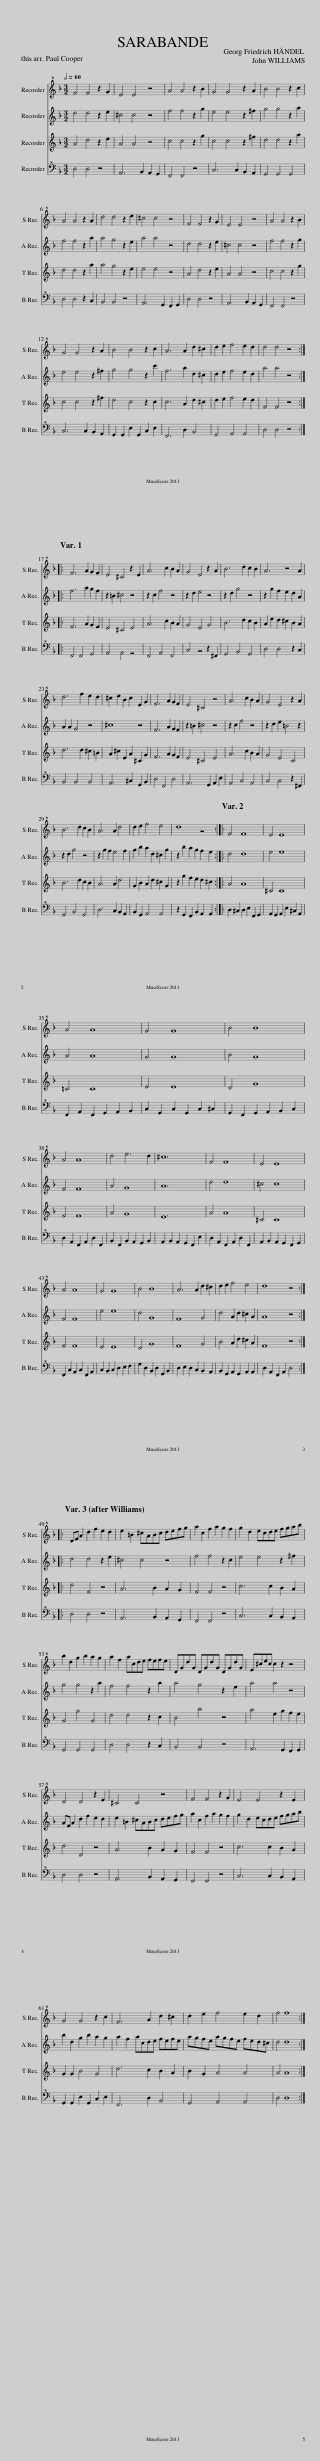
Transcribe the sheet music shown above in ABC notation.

X:1
%%score 1 2 3 4
L:1/8
Q:1/2=60
M:3/2
I:linebreak $
K:F
V:1 treble+8
V:2 treble
V:3 treble
V:4 bass+8
V:1
 F4 F4 z2 G2 | E4 E4 z4 | A4 A4 z2 B2 | G4 G4 z2 A2 | B4 B4 z2 c2 |$ %5
 A4 A4 z2 A2 | d4 d4 z2 e2 | ^c4 c4 z4 | F4 F4 z2 G2 | E4 E4 z4 | %10
 A4 A4 z2 B2 |$ G4 G4 z2 A2 | B4 B4 z2 c2 | A6 A2 d2 ^c2 | d2 e2 f4 e2 d2 | %15
 d4 d4 z4 ::$ F6 A2 G2 F2 | E4 ^C4 z2 E2 | A6 c2 B2 A2 | G4 E4 z2 A2 | %20
 B6 d2 c2 B2 | A6 z4 A2 |$ d6 f2 e2 d2 | ^c2 e2 B2 c2 E2 G2 | F6 A2 G2 F2 | %25
 E4 ^C4 z4 | A6 c2 B2 A2 | G4 E4 z2 A2 |$ B6 d2 c2 B2 | A6 A2 d4 | %30
 d2 e2 f4 e4 | d8 z4 :: F4 F8 | E4 E8 |$ A4 A8 | %35
 G4 G8 | B4 B8 |$ A4 A8 | d4 e6 d2 | ^c12 | %40
 F4 F8 | E4 E8 |$ A4 A8 | G4 G8 | B4 B8 | %45
 A6 A2 d2 ^c2 | d2 e2 f4 e4 | d8 z4 ::$ DF A2 d2 f2 e2 d2 | e2 =B2 ^cABc defg | %50
 a2 c2 f2 a2 g2 f2 | g2 d2 ecde fgab |$ b2 d2 g2 b2 a2 g2 | a2 f2 acde fefe | DGdG DGdG DGdG | %55
 E^cec c2 z2 z4 |$ D4 D4 z2 E2 | ^C4 C4 z4 | F4 F4 z2 G2 | E4 E4 z2 E2 |$ %60
 G4 G4 z2 c2 | F6 A2 d2 ^c2 | d2 e2 f4 e2 d2 | f4 f8 :| %64
V:2
 d4 d4 z2 e2 | ^c4 c4 z4 | f4 f4 z2 g2 | e4 e4 z2 ^f2 | g4 g4 z2 a2 |$ %5
 f4 f4 z2 a2 | a4 g4 z2 e2 | a4 a4 z4 | d4 d4 z2 e2 | ^c4 c4 z4 | %10
 f4 f4 z2 g2 |$ e4 e4 z2 ^f2 | g4 g4 z2 c'2 | f6 a2 d2 ^c2 | d2 e2 f4 e2 d2 | %15
 a4 a4 z4 ::$ f6 a2 g2 f2 | z2 =B2 ^c4 z4 | z2 c2 f4 z4 | z2 d2 e4 z4 | %20
 z2 d2 g4 z4 | z2 g2 f2 e2 d2 A2 |$ A2 A2 G4 z4 | ^c8 z4 | F6 A2 G2 F2 | %25
 z2 =B2 ^c4 z4 | z2 c2 f4 z4 | z2 d2 e2 =B4 z2 |$ z2 d2 g4 z4 | z2 g2 f2 e4 f2 | %30
 g2 b2 a2 d2 ^c2 g2 | z2 b2 a2 g2 f2 e2 :: d4 d8 | e4 e8 |$ A4 A8 | %35
 G4 G8 | B4 G8 |$ F4 F8 | A4 G8 | A12 | %40
 d4 d8 | ^c4 c8 |$ F4 F8 | e4 e8 | d4 G8 | %45
 F8 G4 | d4 A2 d2 ^c2 A2 | A8 z4 ::$ d4 d4 z2 e2 | ^c4 c4 z4 | %50
 f4 f4 z2 c2 | e4 e4 z2 ^f2 |$ g4 g4 z2 a2 | f4 f4 z2 a2 | a4 g4 z2 e2 | %55
 a4 a4 z4 |$ AF A2 d2 f2 e2 d2 | e2 =B2 ^cABc defg | a2 c2 f2 a2 g2 f2 | g2 d2 ecde fgab |$ %60
 b2 d2 g2 b2 a2 g2 | a2 f2 acde fefe | agfe agfe fed^c | d4 d8 :| %64
V:3
 A4 d4 z2 e2 | A4 A4 z4 | c4 c4 z2 g2 | c4 c4 z2 ^f2 | d4 d4 z2 a2 |$ %5
 d4 d4 z2 a2 | a4 g4 z2 e2 | e4 e4 z4 | A4 d4 z2 e2 | A4 A4 z4 | %10
 c4 c4 z2 g2 |$ c4 c4 z2 ^f2 | d4 c4 z2 c2 | c6 A2 d2 ^c2 | d2 e2 f4 e2 d2 | %15
 F4 F4 z4 ::$ F6 A2 G2 F2 | E4 ^C4 E4 | A6 c2 B2 A2 | G4 E4 G4 | %20
 B6 d2 c2 B2 | A2 e2 d2 ^c2 B2 A2 |$ d6 d2 ^c2 =B2 | A2 ^c2 E2 A2 ^C2 G2 | F6 A2 G2 F2 | %25
 E4 ^C4 E4 | A6 c2 B2 A2 | G4 E4 C4 |$ B6 d2 c2 B2 | A6 A2 d4 | %30
 G2 B2 A2 d2 ^c2 G2 | z2 g2 f2 e2 d2 ^c2 :: A4 A8 | ^C4 C8 |$ =C4 C8 | %35
 E4 E8 | D4 G8 |$ F4 F8 | A4 G8 | E12 | %40
 A4 A8 | ^C4 C8 |$ F4 F8 | E4 E8 | D4 G8 | %45
 F8 G4 | B4 A2 d2 ^c2 A2 | F8 z4 ::$ d4 F4 z4 | A6 B2 A2 G2 | %50
 F4 F4 z4 | c6 c2 B2 A2 |$ G4 g4 G4 | d4 d4 z2 c2 | B4 b4 z4 | %55
 a4 e2 g2 f2 e2 |$ d4 D4 z4 | A6 B2 A2 G2 | F4 F4 z4 | c6 c2 B2 A2 |$ %60
 G2 G2 B4 G4 | d6 c2 B2 A2 | B2 G2 A4 A4 | A4 A8 :| %64
V:4
 D,4 D,4 z4 | A,,6 B,,2 A,,2 G,,2 | F,,4 F,,4 z4 | C,6 C,2 B,,2 A,,2 | G,,4 G,,4 G,,4 |$ %5
 D,4 D,4 z2 C,2 | B,,4 B,,4 z4 | A,,6 G,,2 F,,2 G,,2 | D,4 D,4 z4 | A,,6 B,,2 A,,2 G,,2 | %10
 F,,4 F,,4 z4 |$ C,6 C,2 B,,2 A,,2 | G,,2 G,,2 E,2 G,,2 C,2 E,2 | F,,6 D,2 B,,4 | G,,4 A,,4 A,,4 | %15
 D,4 D,4 z4 ::$ F,,4 F,,4 G,,4 | A,,4 A,,4 z4 | F,,4 A,,4 F,,4 | C,4 z4 z2 ^F,,2 | %20
 G,,4 B,,4 G,,4 | D,4 D,4 z2 C,2 |$ B,,4 B,,4 B,,4 | A,,6 ^C,2 G,,2 B,,2 | D,4 F,,4 D,4 | %25
 A,,6 G,,2 A,,2 E,2 | A,,4 C,4 A,,4 | C,4 C,4 z2 ^F,,2 |$ G,,4 B,,4 G,,4 | D,6 C,2 B,,2 A,,2 | %30
 B,,2 G,,2 A,,4 A,,4 | z2 G,,2 F,,2 B,,2 A,,2 A,,2 :: D,2 ^C,2 D,2 E,2 F,,2 G,,2 | A,,2 G,,2 A,,2 E,2 ^C,2 A,,2 |$ F,,2 A,,2 F,,2 G,,2 A,,2 B,,2 | %35
 C,2 G,,2 C,2 G,,2 C,2 ^C,2 | G,,2 F,,2 G,,2 A,,2 B,,2 C,2 |$ D,2 A,,2 F,,2 A,,2 D,2 F,,2 | B,,2 F,,2 B,,2 A,,2 G,,2 B,,2 | A,,2 B,,2 A,,2 G,,2 F,,2 E,2 | %40
 D,2 A,,2 F,,2 A,,2 D,2 F,,2 | A,,2 B,,2 A,,2 G,,2 F,,2 G,,2 |$ F,,2 C,2 A,,2 C,2 F,,2 A,,2 | C,2 B,,2 C,2 D,2 E,2 F,2 | G,2 D,2 B,,2 D,2 G,,2 B,,2 | %45
 D,2 E,2 D,2 C,2 B,,2 A,,2 | B,,2 G,,2 A,,2 G,,2 A,,2 A,,2 | D,2 A,,2 F,,2 A,,2 D,4 ::$ D,4 D,4 z4 | A,,6 B,,2 A,,2 G,,2 | %50
 F,,4 F,,4 z4 | C,6 C,2 B,,2 A,,2 |$ G,,4 G,,4 G,,4 | D,4 D,4 z2 C,2 | B,,4 B,,4 z4 | %55
 A,,6 G,,2 F,,2 G,,2 |$ D,4 D,4 z4 | A,,6 B,,2 A,,2 G,,2 | F,,4 F,,4 z4 | C,6 C,2 B,,2 A,,2 |$ %60
 G,,2 G,,2 E,2 G,,2 C,2 E,2 | F,,6 D,2 B,,4 | G,,4 A,,4 A,,4 | D,4 D,8 :| %64
